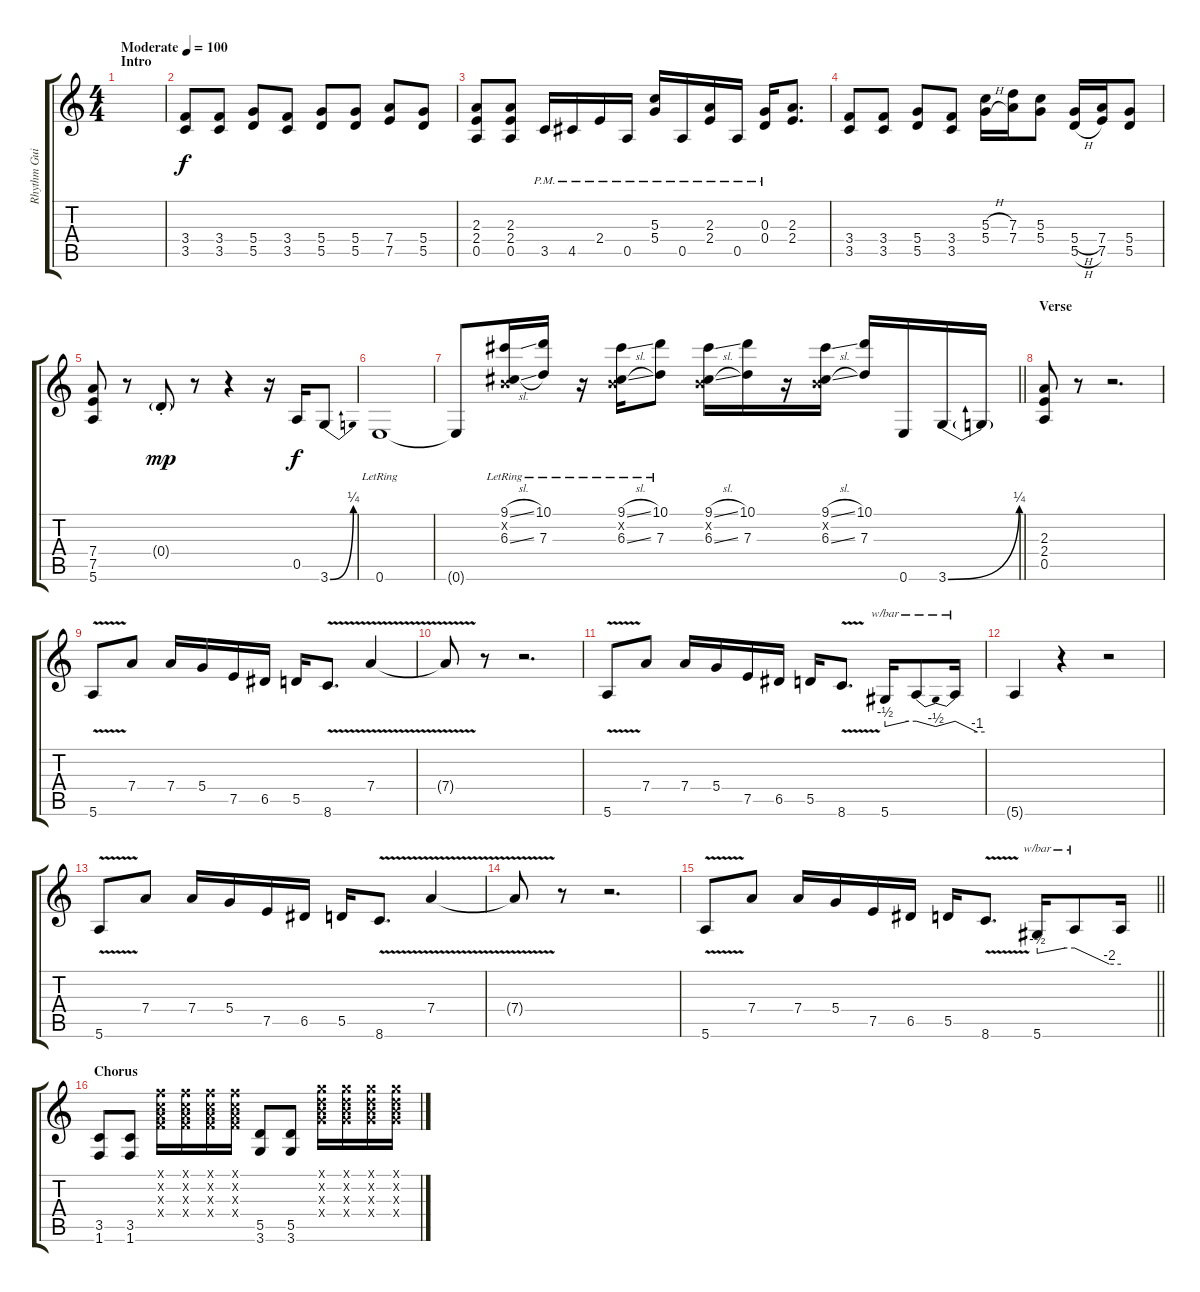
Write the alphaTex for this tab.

\track ("Rhythm Guitar" "Rhythm Gui") {instrument distortionguitar}
\staff {score tabs}
\tuning (E4 B3 G3 D3 A2 E2) {hide}
\ts (4 4)
\section ("" "Intro")
\tempo (100 "Moderate")
\clef g2
\ks c
|
(3.4 3.5).8 (3.4 3.5).8 (5.4 5.5).8 (3.4 3.5).8 (5.4 5.5).8 (5.4 5.5).8 (7.4 7.5).8 (5.4 5.5).8 |
(2.3 2.4 0.5).8 (2.3 2.4 0.5).8 3.5{pm}.16 4.5{pm}.16 2.4{pm}.16 0.5{pm}.16 (5.3{pm} 5.4{pm}).16 0.5{pm}.16 (2.3{pm} 2.4{pm}).16 0.5{pm}.16 (0.3{pm} 0.4{pm}).16 (2.3 2.4).8{d} |
(3.4 3.5).8 (3.4 3.5).8 (5.4 5.5).8 (3.4 3.5).8 (5.3{h} 5.4{h}).16 (7.3 7.4).16 (5.3 5.4).8 (5.4{h} 5.5{h}).16 (7.4 7.5).16 (5.4 5.5).8 |
(7.4 7.5 5.6).8 r.8 0.4{g st}.8{dy mp} r.8 r.4 r.16 0.5.16{dy f} 3.6{be (bend 0 0 60 1)}.8 |
0.6{lr}.1 |
\barLineRight lightlight
0.6{t}.8 (9.1{sl lr} 0.2{x} 6.3{sl lr}).16 (10.1{lr} 7.3{lr}).16 r.16 (9.1{sl lr} 0.2{x} 6.3{sl lr}).16 (10.1{lr} 7.3{lr}).8 (9.1{sl} 0.2{x} 6.3{sl}).16 (10.1 7.3).16 r.16 (9.1{sl} 0.2{x} 6.3{sl}).16 (10.1 7.3).16 0.6.16 3.6{be (bend 0 0 60 1)}.16 3.6{t}.16 |
\section ("" "Verse")
(2.3 2.4 0.5).8 r.8 r.2{d} |
5.6{v}.8 7.4.8 7.4.16 5.4.16 7.5.16 6.5.16 5.5.16 8.6{v}.8{d} 7.4{v}.4 |
7.4{t}.8 r.8 r.2{d} |
5.6{v}.8 7.4.8 7.4.16 5.4.16 7.5.16 6.5.16 5.5.16 8.6{v}.8{d} 5.6.16{tbe (custom default 0 -2 45 0 60 0)} 5.6{t}.8{tbe (dip default 0 0 30 -2 60 0)} 5.6{t}.16{tbe (custom default 0 0 45 -4 60 -4)} |
5.6{t}.4 r.4 r.2 |
5.6{v}.8 7.4.8 7.4.16 5.4.16 7.5.16 6.5.16 5.5.16 8.6{v}.8{d} 7.4{v}.4 |
7.4{t}.8 r.8 r.2{d} |
\barLineRight lightlight
5.6{v}.8 7.4.8 7.4.16 5.4.16 7.5.16 6.5.16 5.5.16 8.6{v}.8{d} 5.6.16{tbe (custom default 0 -2 45 0 60 0)} 5.6{t}.8{tbe (custom default 0 0 45 -8 60 -8)} 5.6{t}.16 |
\section ("" "Chorus")
(3.5 1.6).8 (3.5 1.6).8 (1.1{x} 1.2{x} 2.3{x} 3.4{x}).16 (1.1{x} 1.2{x} 2.3{x} 3.4{x}).16 (1.1{x} 1.2{x} 2.3{x} 3.4{x}).16 (1.1{x} 1.2{x} 2.3{x} 3.4{x}).16 (5.5 3.6).8 (5.5 3.6).8 (3.1{x} 3.2{x} 4.3{x} 5.4{x}).16 (3.1{x} 3.2{x} 4.3{x} 5.4{x}).16 (3.1{x} 3.2{x} 4.3{x} 5.4{x}).16 (3.1{x} 3.2{x} 4.3{x} 5.4{x}).16
